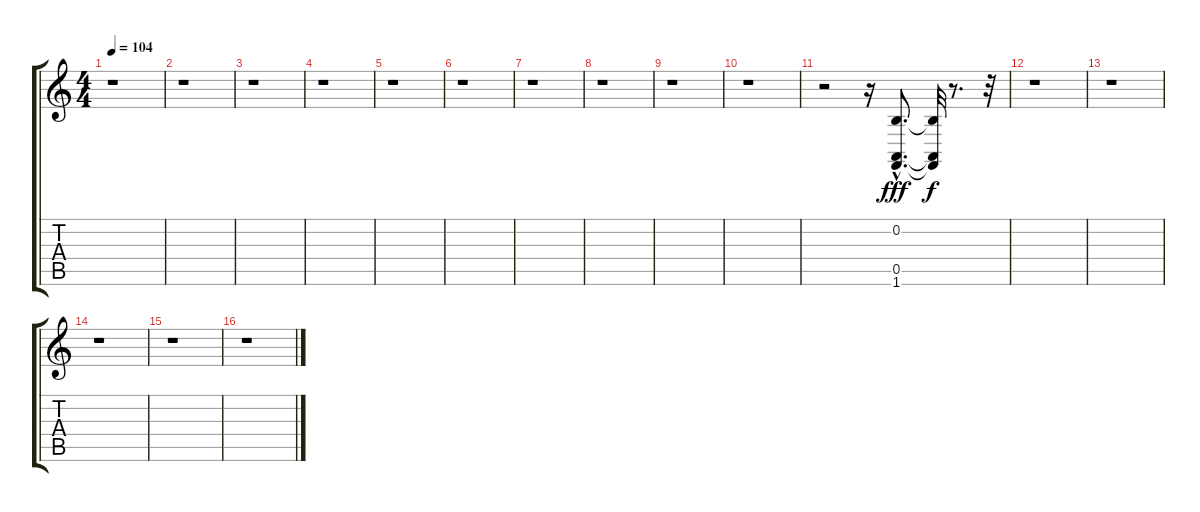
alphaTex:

\track "" {instrument reversecymbal}
\staff {score tabs}
\tuning (E4 B3 G3 D3 A2 E2) {hide}
\ts (4 4)
\tempo 104
\clef g2
\ks c
r.1{dy fff} |
r.1 |
r.1 |
r.1 |
r.1 |
r.1 |
r.1 |
r.1 |
r.1 |
r.1 |
r.2 r.16 (0.2{hac} 0.5{hac} 1.6{hac}).8{d} (0.2{t} 0.5{t} 1.6{t}).32{dy f} r.8{d} r.32 |
r.1 |
r.1 |
r.1 |
r.1 |
r.1
